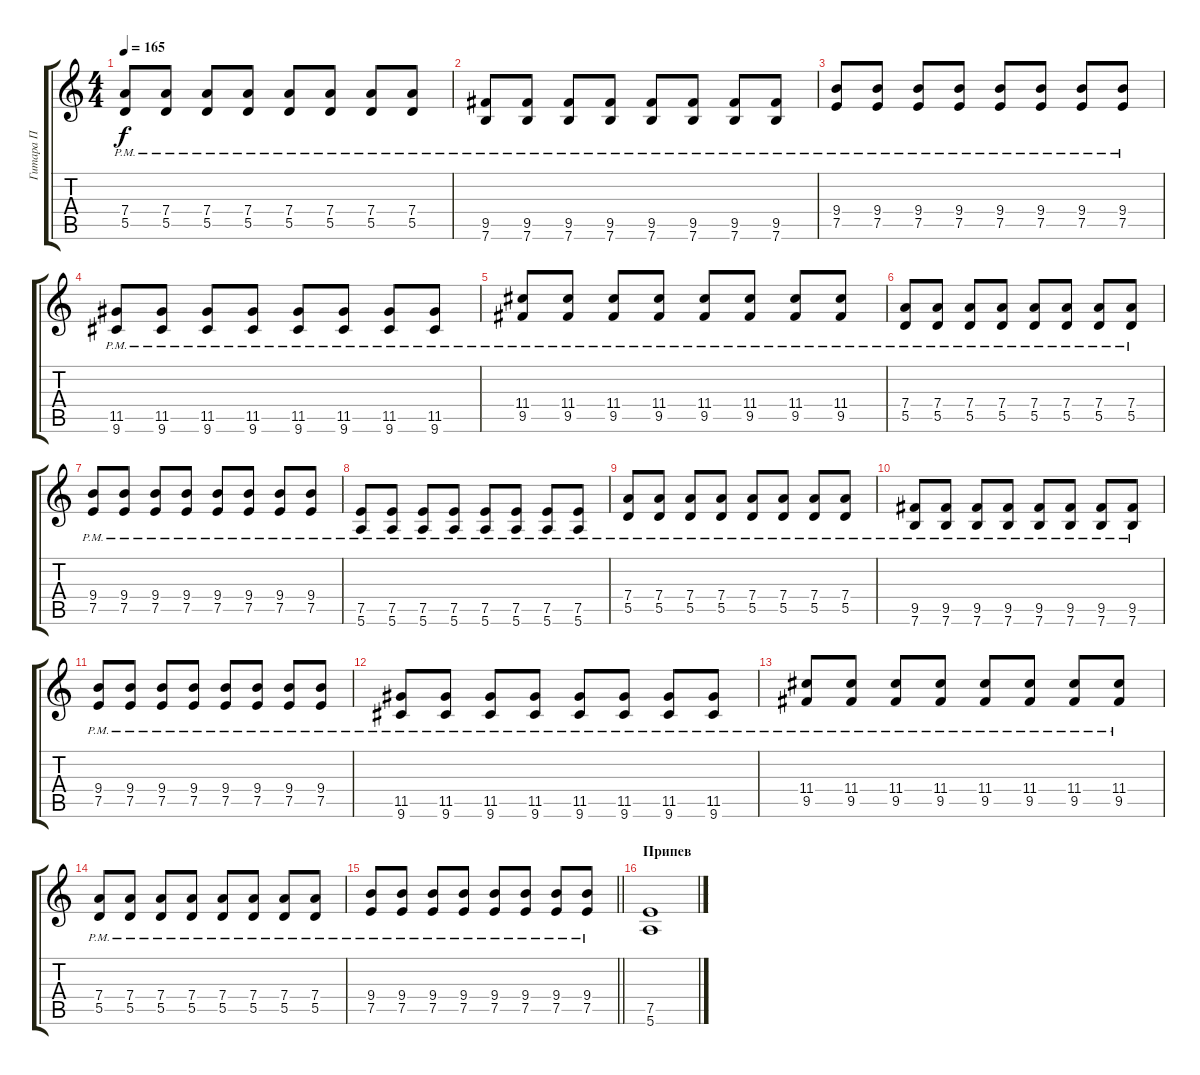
\track ("Гитара П" "Гитара П") {instrument overdrivenguitar}
\staff {score tabs}
\tuning (E4 B3 G3 D3 A2 E2) {hide}
\ts (4 4)
\tempo 165
\clef g2
\ks c
(7.4{pm} 5.5{pm}).8{dy f} (7.4{pm} 5.5{pm}).8 (7.4{pm} 5.5{pm}).8 (7.4{pm} 5.5{pm}).8 (7.4{pm} 5.5{pm}).8 (7.4{pm} 5.5{pm}).8 (7.4{pm} 5.5{pm}).8 (7.4{pm} 5.5{pm}).8 |
(9.5{pm} 7.6{pm}).8 (9.5{pm} 7.6{pm}).8 (9.5{pm} 7.6{pm}).8 (9.5{pm} 7.6{pm}).8 (9.5{pm} 7.6{pm}).8 (9.5{pm} 7.6{pm}).8 (9.5{pm} 7.6{pm}).8 (9.5{pm} 7.6{pm}).8 |
(9.4{pm} 7.5{pm}).8 (9.4{pm} 7.5{pm}).8 (9.4{pm} 7.5{pm}).8 (9.4{pm} 7.5{pm}).8 (9.4{pm} 7.5{pm}).8 (9.4{pm} 7.5{pm}).8 (9.4{pm} 7.5{pm}).8 (9.4{pm} 7.5{pm}).8 |
(11.5{pm} 9.6{pm}).8 (11.5{pm} 9.6{pm}).8 (11.5{pm} 9.6{pm}).8 (11.5{pm} 9.6{pm}).8 (11.5{pm} 9.6{pm}).8 (11.5{pm} 9.6{pm}).8 (11.5{pm} 9.6{pm}).8 (11.5{pm} 9.6{pm}).8 |
(11.4{pm} 9.5{pm}).8 (11.4{pm} 9.5{pm}).8 (11.4{pm} 9.5{pm}).8 (11.4{pm} 9.5{pm}).8 (11.4{pm} 9.5{pm}).8 (11.4{pm} 9.5{pm}).8 (11.4{pm} 9.5{pm}).8 (11.4{pm} 9.5{pm}).8 |
(7.4{pm} 5.5{pm}).8 (7.4{pm} 5.5{pm}).8 (7.4{pm} 5.5{pm}).8 (7.4{pm} 5.5{pm}).8 (7.4{pm} 5.5{pm}).8 (7.4{pm} 5.5{pm}).8 (7.4{pm} 5.5{pm}).8 (7.4{pm} 5.5{pm}).8 |
(9.4{pm} 7.5{pm}).8 (9.4{pm} 7.5{pm}).8 (9.4{pm} 7.5{pm}).8 (9.4{pm} 7.5{pm}).8 (9.4{pm} 7.5{pm}).8 (9.4{pm} 7.5{pm}).8 (9.4{pm} 7.5{pm}).8 (9.4{pm} 7.5{pm}).8 |
(7.5{pm} 5.6{pm}).8 (7.5{pm} 5.6{pm}).8 (7.5{pm} 5.6{pm}).8 (7.5{pm} 5.6{pm}).8 (7.5{pm} 5.6{pm}).8 (7.5{pm} 5.6{pm}).8 (7.5{pm} 5.6{pm}).8 (7.5{pm} 5.6{pm}).8 |
(7.4{pm} 5.5{pm}).8 (7.4{pm} 5.5{pm}).8 (7.4{pm} 5.5{pm}).8 (7.4{pm} 5.5{pm}).8 (7.4{pm} 5.5{pm}).8 (7.4{pm} 5.5{pm}).8 (7.4{pm} 5.5{pm}).8 (7.4{pm} 5.5{pm}).8 |
(9.5{pm} 7.6{pm}).8 (9.5{pm} 7.6{pm}).8 (9.5{pm} 7.6{pm}).8 (9.5{pm} 7.6{pm}).8 (9.5{pm} 7.6{pm}).8 (9.5{pm} 7.6{pm}).8 (9.5{pm} 7.6{pm}).8 (9.5{pm} 7.6{pm}).8 |
(9.4{pm} 7.5{pm}).8 (9.4{pm} 7.5{pm}).8 (9.4{pm} 7.5{pm}).8 (9.4{pm} 7.5{pm}).8 (9.4{pm} 7.5{pm}).8 (9.4{pm} 7.5{pm}).8 (9.4{pm} 7.5{pm}).8 (9.4{pm} 7.5{pm}).8 |
(11.5{pm} 9.6{pm}).8 (11.5{pm} 9.6{pm}).8 (11.5{pm} 9.6{pm}).8 (11.5{pm} 9.6{pm}).8 (11.5{pm} 9.6{pm}).8 (11.5{pm} 9.6{pm}).8 (11.5{pm} 9.6{pm}).8 (11.5{pm} 9.6{pm}).8 |
(11.4{pm} 9.5{pm}).8 (11.4{pm} 9.5{pm}).8 (11.4{pm} 9.5{pm}).8 (11.4{pm} 9.5{pm}).8 (11.4{pm} 9.5{pm}).8 (11.4{pm} 9.5{pm}).8 (11.4{pm} 9.5{pm}).8 (11.4{pm} 9.5{pm}).8 |
(7.4{pm} 5.5{pm}).8 (7.4{pm} 5.5{pm}).8 (7.4{pm} 5.5{pm}).8 (7.4{pm} 5.5{pm}).8 (7.4{pm} 5.5{pm}).8 (7.4{pm} 5.5{pm}).8 (7.4{pm} 5.5{pm}).8 (7.4{pm} 5.5{pm}).8 |
\barLineRight lightlight
(9.4{pm} 7.5{pm}).8 (9.4{pm} 7.5{pm}).8 (9.4{pm} 7.5{pm}).8 (9.4{pm} 7.5{pm}).8 (9.4{pm} 7.5{pm}).8 (9.4{pm} 7.5{pm}).8 (9.4{pm} 7.5{pm}).8 (9.4{pm} 7.5{pm}).8 |
\section ("" "Припев")
(7.5 5.6).1
